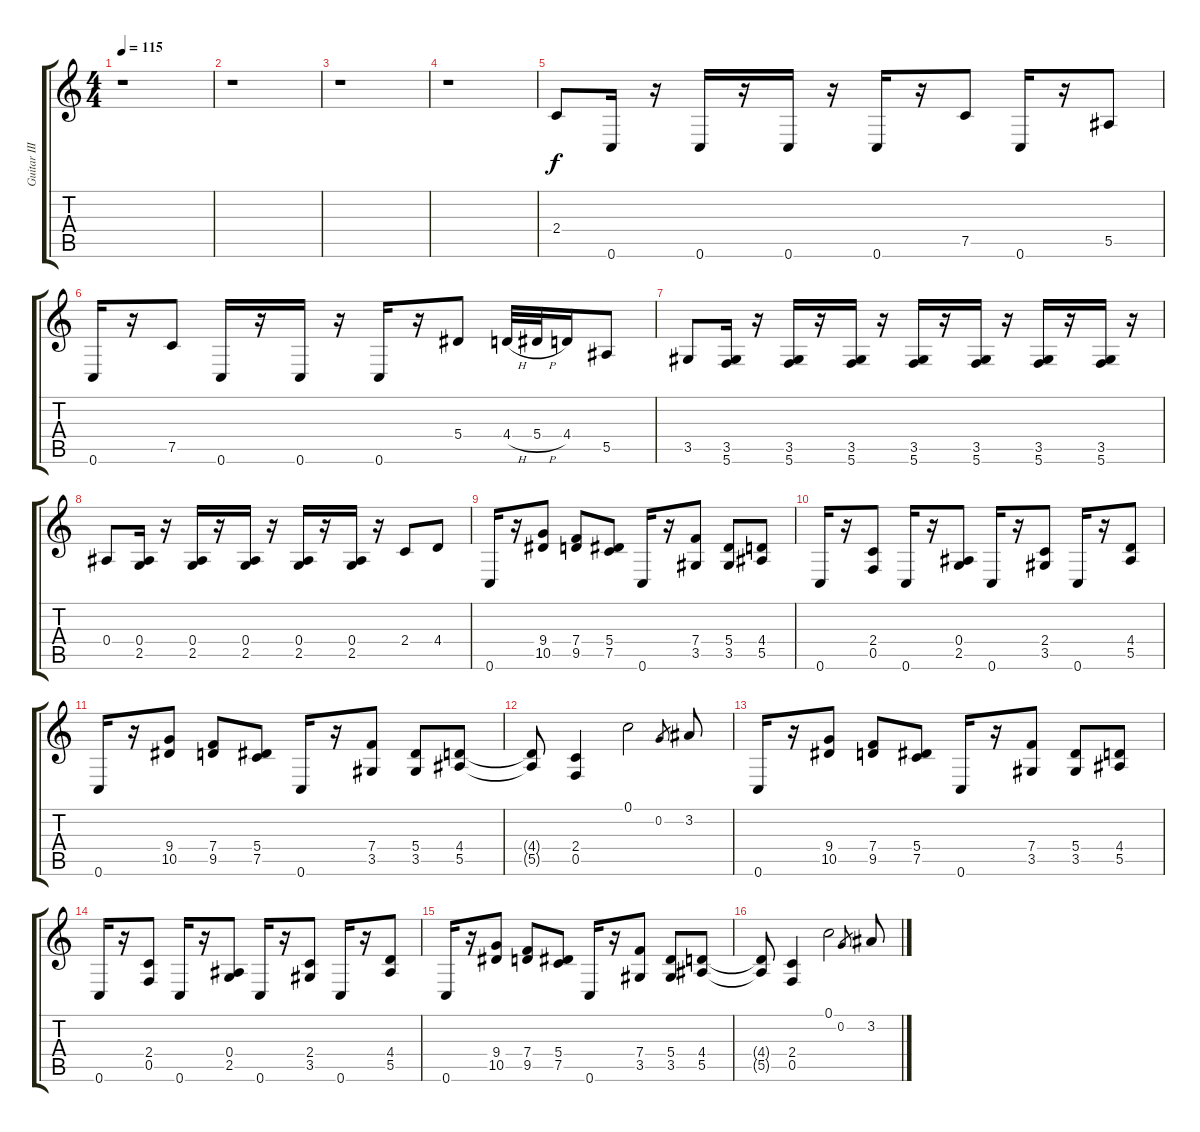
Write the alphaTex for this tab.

\track ("Guitar III" "Guitar III") {instrument distortionguitar}
\staff {score tabs}
\tuning (C4 G3 Eb3 Bb2 F2 C2) {hide}
\ts (4 4)
\tempo 115
\clef g2
\ks c
r.1{dy f} |
r.1 |
r.1 |
r.1 |
2.4.8 0.6.16 r.16 0.6.16 r.16 0.6.16 r.16 0.6.16 r.16 7.5.8 0.6.16 r.16 5.5.8 |
0.6.16 r.16 7.5.8 0.6.16 r.16 0.6.16 r.16 0.6.16 r.16 5.4.8 4.4{h}.32 5.4{h}.32 4.4.16 5.5.8 |
3.5.8 (3.5 5.6).16 r.16 (3.5 5.6).16 r.16 (3.5 5.6).16 r.16 (3.5 5.6).16 r.16 (3.5 5.6).16 r.16 (3.5 5.6).16 r.16 (3.5 5.6).16 r.16 |
0.4.8 (0.4 2.5).16 r.16 (0.4 2.5).16 r.16 (0.4 2.5).16 r.16 (0.4 2.5).16 r.16 (0.4 2.5).16 r.16 2.4.8 4.4.8 |
0.6.16 r.16 (9.4 10.5).8 (7.4 9.5).8 (5.4 7.5).8 0.6.16 r.16 (7.4 3.5).8 (5.4 3.5).8 (4.4 5.5).8 |
0.6.16 r.16 (2.4 0.5).8 0.6.16 r.16 (0.4 2.5).8 0.6.16 r.16 (2.4 3.5).8 0.6.16 r.16 (4.4 5.5).8 |
0.6.16 r.16 (9.4 10.5).8 (7.4 9.5).8 (5.4 7.5).8 0.6.16 r.16 (7.4 3.5).8 (5.4 3.5).8 (4.4 5.5).8 |
(4.4{t} 5.5{t}).8 (2.4 0.5).4 0.1.2 0.2.8{gr} 3.2.8 |
0.6.16 r.16 (9.4 10.5).8 (7.4 9.5).8 (5.4 7.5).8 0.6.16 r.16 (7.4 3.5).8 (5.4 3.5).8 (4.4 5.5).8 |
0.6.16 r.16 (2.4 0.5).8 0.6.16 r.16 (0.4 2.5).8 0.6.16 r.16 (2.4 3.5).8 0.6.16 r.16 (4.4 5.5).8 |
0.6.16 r.16 (9.4 10.5).8 (7.4 9.5).8 (5.4 7.5).8 0.6.16 r.16 (7.4 3.5).8 (5.4 3.5).8 (4.4 5.5).8 |
(4.4{t} 5.5{t}).8 (2.4 0.5).4 0.1.2 0.2.8{gr} 3.2.8
